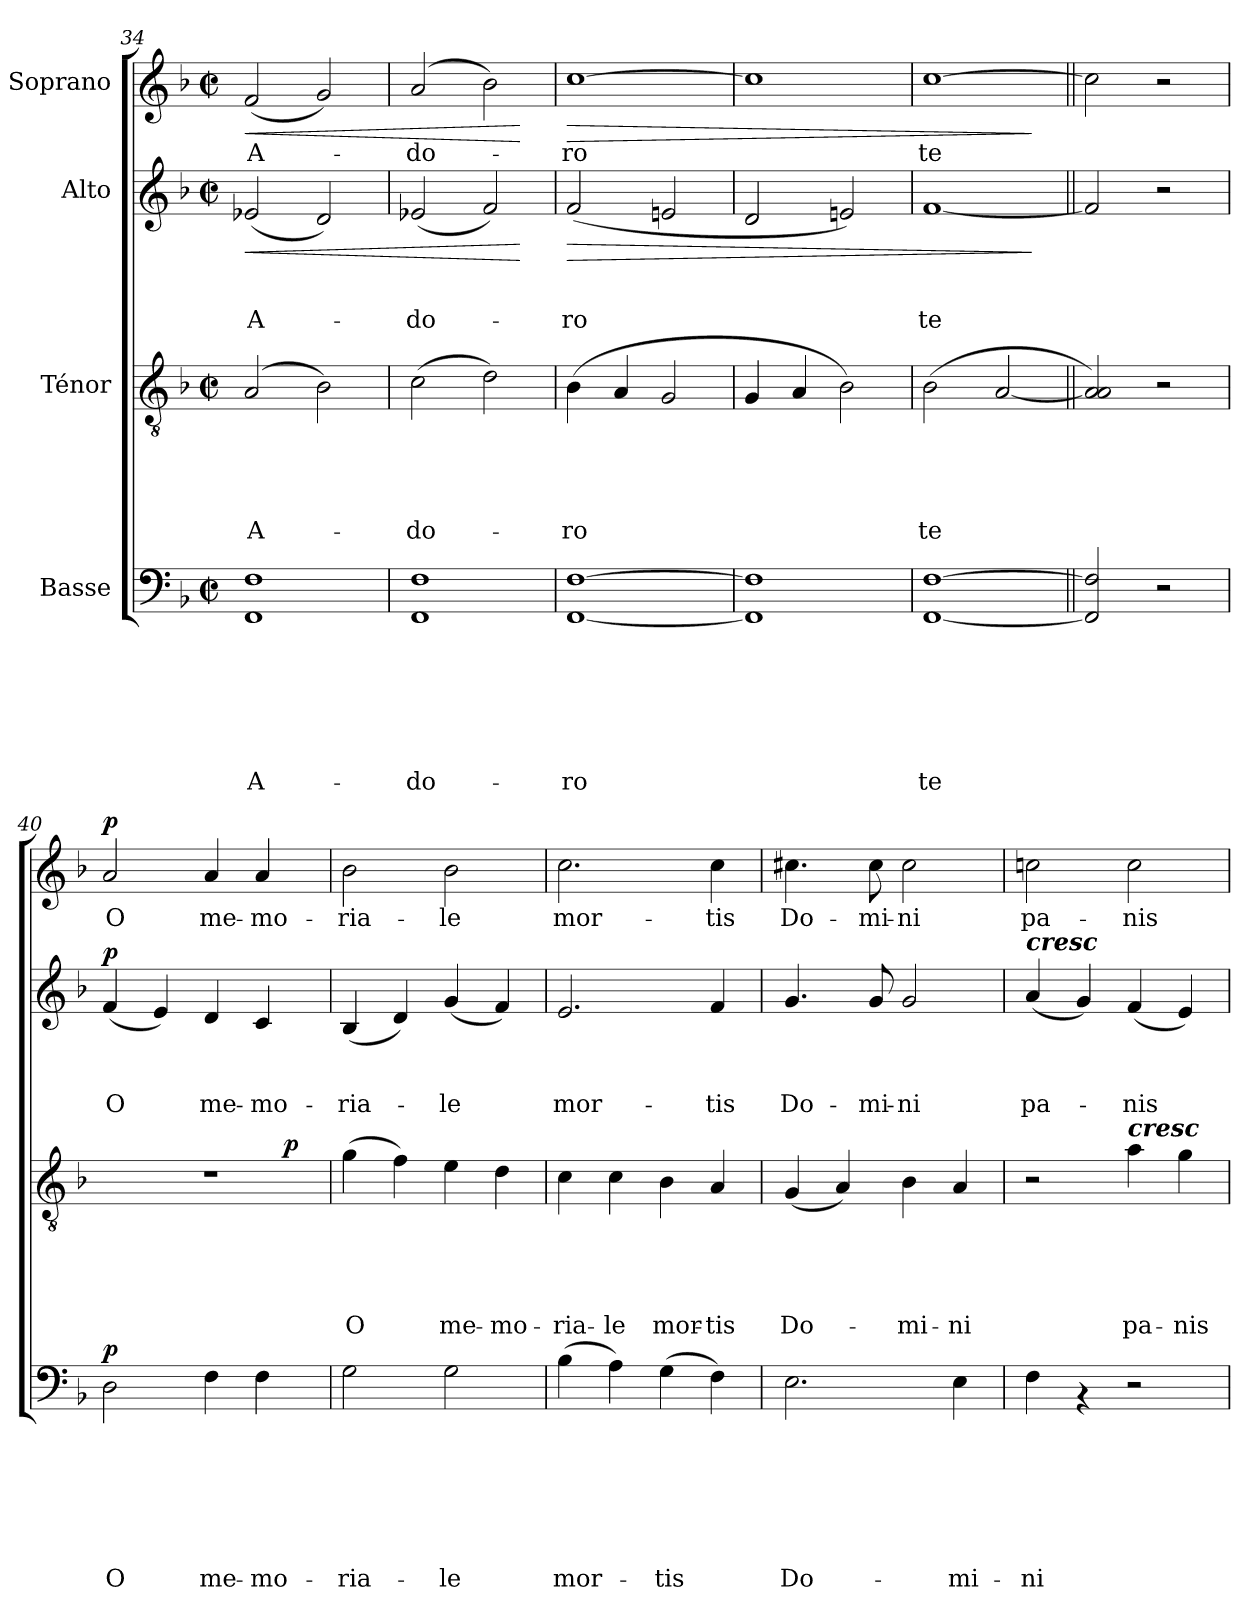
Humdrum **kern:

**kern	**text	**text	**text	**text	**text	**text	**text	**dynam	**kern	**text	**text	**text	**text	**text	**dynam	**kern	**text	**text	**text	**dynam	**kern	**text	**dynam
*part4	*part4	*part4	*part4	*part4	*part4	*part4	*part4	*part4	*part3	*part3	*part3	*part3	*part3	*part3	*part3	*part2	*part2	*part2	*part2	*part2	*part1	*part1	*part1
*staff4	*staff4	*staff4	*staff4	*staff4	*staff4	*staff4	*staff4	*staff4	*staff3	*staff3	*staff3	*staff3	*staff3	*staff3	*staff3	*staff2	*staff2	*staff2	*staff2	*staff2	*staff1	*staff1	*staff1
*I"Basse	*	*	*	*	*	*	*	*	*I"Ténor	*	*	*	*	*	*	*I"Alto	*	*	*	*	*I"Soprano	*	*
*clefF4	*	*	*	*	*	*	*	*	*clefGv2	*	*	*	*	*	*	*clefG2	*	*	*	*	*clefG2	*	*
*k[b-]	*	*	*	*	*	*	*	*	*k[b-]	*	*	*	*	*	*	*k[b-]	*	*	*	*	*k[b-]	*	*
*F:	*	*	*	*	*	*	*	*	*F:	*	*	*	*	*	*	*F:	*	*	*	*	*F:	*	*
*M2/2	*	*	*	*	*	*	*	*	*M2/2	*	*	*	*	*	*	*M2/2	*	*	*	*	*M2/2	*	*
*met(c|)	*	*	*	*	*	*	*	*	*met(c|)	*	*	*	*	*	*	*met(c|)	*	*	*	*	*met(c|)	*	*
=34	=34	=34	=34	=34	=34	=34	=34	=34	=34	=34	=34	=34	=34	=34	=34	=34	=34	=34	=34	=34	=34	=34	=34
!	!	!	!	!	!	!	!LO:LY:b	!	!	!	!	!	!	!LO:LY:b	!	!	!	!	!LO:LY:b	!LO:HP:b	!	!LO:LY:b	!LO:HP:b
1FF 1F	.	.	.	.	.	.	A-	.	(<2A/	.	.	.	.	A-	.	(<2e-X/	.	.	A-	<	(<2f/	A-	<
.	.	.	.	.	.	.	.	.	2B-\)	.	.	.	.	.	.	2d/)	.	.	.	.	2g/)	.	.
=35	=35	=35	=35	=35	=35	=35	=35	=35	=35	=35	=35	=35	=35	=35	=35	=35	=35	=35	=35	=35	=35	=35	=35
!	!	!	!	!	!	!	!LO:LY:b	!	!	!	!	!	!	!LO:LY:b	!	!	!	!	!LO:LY:b	!	!	!LO:LY:b	!
1FF 1F	.	.	.	.	.	.	-do-	.	(>2c\	.	.	.	.	-do-	.	(<2e-X/	.	.	-do-	.	(<2a/	-do-	.
.	.	.	.	.	.	.	.	.	2d\)	.	.	.	.	.	.	2f/)	.	.	.	.	2b-\)	.	.
.	.	.	.	.	.	.	.	.	.	.	.	.	.	.	.	.	.	.	.	[	.	.	[
=36	=36	=36	=36	=36	=36	=36	=36	=36	=36	=36	=36	=36	=36	=36	=36	=36	=36	=36	=36	=36	=36	=36	=36
!	!	!	!	!	!	!	!LO:LY:b	!	!	!	!	!	!	!LO:LY:b	!	!	!	!	!LO:LY:b	!LO:HP:b	!	!LO:LY:b	!LO:HP:b
[<1FF [>1F	.	.	.	.	.	.	-ro	.	(>4B-\	.	.	.	.	-ro	.	(<2f/	.	.	-ro	>	[>1cc	-ro	>
.	.	.	.	.	.	.	.	.	4A/	.	.	.	.	.	.	.	.	.	.	.	.	.	.
.	.	.	.	.	.	.	.	.	2G/	.	.	.	.	.	.	2en/	.	.	.	.	.	.	.
=37	=37	=37	=37	=37	=37	=37	=37	=37	=37	=37	=37	=37	=37	=37	=37	=37	=37	=37	=37	=37	=37	=37	=37
1FF] 1F]	.	.	.	.	.	.	.	.	4G/	.	.	.	.	.	.	2d/	.	.	.	.	1cc]	.	.
.	.	.	.	.	.	.	.	.	4A/	.	.	.	.	.	.	.	.	.	.	.	.	.	.
.	.	.	.	.	.	.	.	.	2B-\)	.	.	.	.	.	.	2en/)	.	.	.	.	.	.	.
=38	=38	=38	=38	=38	=38	=38	=38	=38	=38	=38	=38	=38	=38	=38	=38	=38	=38	=38	=38	=38	=38	=38	=38
!	!	!	!	!	!	!	!LO:LY:b	!	!	!	!	!	!	!LO:LY:b	!	!	!	!	!LO:LY:b	!	!	!LO:LY:b	!
[<1FF [>1F	.	.	.	.	.	.	te	.	(>2B-\	.	.	.	.	te	.	[<1f	.	.	te	.	[>1cc	te	.
.	.	.	.	.	.	.	.	.	[<2A/	.	.	.	.	.	.	.	.	.	.	.	.	.	.
.	.	.	.	.	.	.	.	.	.	.	.	.	.	.	.	.	.	.	.	]	.	.	]
=39||	=39||	=39||	=39||	=39||	=39||	=39||	=39||	=39||	=39||	=39||	=39||	=39||	=39||	=39||	=39||	=39||	=39||	=39||	=39||	=39||	=39||	=39||	=39||
2FF/] 2F/]	.	.	.	.	.	.	.	.	2A/] 2A/)	.	.	.	.	.	.	2f/]	.	.	.	.	2cc\]	.	.
2r	.	.	.	.	.	.	.	.	2r	.	.	.	.	.	.	2r	.	.	.	.	2r	.	.
!!LO:PB:g=z
=40	=40	=40	=40	=40	=40	=40	=40	=40	=40	=40	=40	=40	=40	=40	=40	=40	=40	=40	=40	=40	=40	=40	=40
!	!	!	!	!	!	!	!LO:LY:b	!LO:DY:a	!	!	!	!	!	!	!	!	!	!	!LO:LY:b	!LO:DY:a	!	!LO:LY:b	!LO:DY:a
*	*	*	*	*	*	*	*	*	*^	*	*	*	*	*	*	*	*	*	*	*	*	*	*
2D\	.	.	.	.	.	.	O	p	1r	2ryy	.	.	.	.	.	.	(<4f/	.	.	O	p	2a/	O	p
.	.	.	.	.	.	.	.	.	.	.	.	.	.	.	.	.	4e/)	.	.	.	.	.	.	.
!	!	!	!	!	!	!	!LO:LY:b	!	!	!	!	!	!	!	!	!	!	!	!	!LO:LY:b	!	!	!LO:LY:b	!
4F\	.	.	.	.	.	.	me-	.	.	4ryy	.	.	.	.	.	.	4d/	.	.	me-	.	4a/	me-	.
!	!	!	!	!	!	!	!LO:LY:b	!	!	!	!	!	!	!	!	!	!	!	!	!LO:LY:b	!	!	!LO:LY:b	!
4F\	.	.	.	.	.	.	-mo-	.	.	16.ryy	.	.	.	.	.	.	4c/	.	.	-mo-	.	4a/	-mo-	.
!	!	!	!	!	!	!	!	!	!	!	!	!	!	!	!	!LO:DY:a	!	!	!	!	!	!	!	!
.	.	.	.	.	.	.	.	.	.	8ryy	.	.	.	.	.	p	.	.	.	.	.	.	.	.
.	.	.	.	.	.	.	.	.	.	32ryy	.	.	.	.	.	.	.	.	.	.	.	.	.	.
=41	=41	=41	=41	=41	=41	=41	=41	=41	=41	=41	=41	=41	=41	=41	=41	=41	=41	=41	=41	=41	=41	=41	=41	=41
!	!	!	!	!	!	!	!LO:LY:b	!	!	!	!	!	!	!	!LO:LY:b	!	!	!	!	!LO:LY:b	!	!	!LO:LY:b	!
*	*	*	*	*	*	*	*	*	*v	*v	*	*	*	*	*	*	*	*	*	*	*	*	*	*
2G\	.	.	.	.	.	.	-ria-	.	(>4g\	.	.	.	.	O	.	(<4B-/	.	.	-ria-	.	2b-\	-ria-	.
.	.	.	.	.	.	.	.	.	4f\)	.	.	.	.	.	.	4d/)	.	.	.	.	.	.	.
!	!	!	!	!	!	!	!LO:LY:b	!	!	!	!	!	!	!LO:LY:b	!	!	!	!	!LO:LY:b	!	!	!LO:LY:b	!
2G\	.	.	.	.	.	.	-le	.	4e\	.	.	.	.	me-	.	(<4g/	.	.	-le	.	2b-\	-le	.
!	!	!	!	!	!	!	!	!	!	!	!	!	!	!LO:LY:b	!	!	!	!	!	!	!	!	!
.	.	.	.	.	.	.	.	.	4d\	.	.	.	.	-mo-	.	4f/)	.	.	.	.	.	.	.
=42	=42	=42	=42	=42	=42	=42	=42	=42	=42	=42	=42	=42	=42	=42	=42	=42	=42	=42	=42	=42	=42	=42	=42
!	!	!	!	!	!	!	!LO:LY:b	!	!	!	!	!	!	!LO:LY:b	!	!	!	!	!LO:LY:b	!	!	!LO:LY:b	!
(>4B-\	.	.	.	.	.	.	mor-	.	4c\	.	.	.	.	-ria-	.	2.e/	.	.	mor-	.	2.cc\	mor-	.
!	!	!	!	!	!	!	!	!	!	!	!	!	!	!LO:LY:b	!	!	!	!	!	!	!	!	!
4A\)	.	.	.	.	.	.	.	.	4c\	.	.	.	.	-le	.	.	.	.	.	.	.	.	.
!	!	!	!	!	!	!	!LO:LY:b	!	!	!	!	!	!	!LO:LY:b	!	!	!	!	!	!	!	!	!
(>4G\	.	.	.	.	.	.	-tis	.	4B-\	.	.	.	.	mor-	.	.	.	.	.	.	.	.	.
!	!	!	!	!	!	!	!	!	!	!	!	!	!	!LO:LY:b	!	!	!	!	!LO:LY:b	!	!	!LO:LY:b	!
4F\)	.	.	.	.	.	.	.	.	4A/	.	.	.	.	-tis	.	4f/	.	.	-tis	.	4cc\	-tis	.
=43	=43	=43	=43	=43	=43	=43	=43	=43	=43	=43	=43	=43	=43	=43	=43	=43	=43	=43	=43	=43	=43	=43	=43
!	!	!	!	!	!	!	!LO:LY:b	!	!	!	!	!	!	!LO:LY:b	!	!	!	!	!LO:LY:b	!	!	!LO:LY:b	!
2.E\	.	.	.	.	.	.	Do-	.	(<4G/	.	.	.	.	Do-	.	4.g/	.	.	Do-	.	4.cc#X\	Do-	.
.	.	.	.	.	.	.	.	.	4A/)	.	.	.	.	.	.	.	.	.	.	.	.	.	.
!	!	!	!	!	!	!	!	!	!	!	!	!	!	!	!	!	!	!	!LO:LY:b	!	!	!LO:LY:b	!
.	.	.	.	.	.	.	.	.	.	.	.	.	.	.	.	8g/	.	.	-mi-	.	8cc#\	-mi-	.
!	!	!	!	!	!	!	!	!	!	!	!	!	!	!LO:LY:b	!	!	!	!	!LO:LY:b	!	!	!LO:LY:b	!
.	.	.	.	.	.	.	.	.	4B-\	.	.	.	.	-mi-	.	2g/	.	.	-ni	.	2cc#\	-ni	.
!	!	!	!	!	!	!	!LO:LY:b	!	!	!	!	!	!	!LO:LY:b	!	!	!	!	!	!	!	!	!
4E\	.	.	.	.	.	.	-mi-	.	4A/	.	.	.	.	-ni	.	.	.	.	.	.	.	.	.
=44	=44	=44	=44	=44	=44	=44	=44	=44	=44	=44	=44	=44	=44	=44	=44	=44	=44	=44	=44	=44	=44	=44	=44
!	!	!	!	!	!	!	!	!	!	!	!	!	!	!	!	!LO:TX:a:Bi:t=cresc	!	!	!	!	!	!	!
!	!	!	!	!	!	!	!LO:LY:b	!	!	!	!	!	!	!	!	!	!	!	!LO:LY:b	!	!	!LO:LY:b	!
4F\	.	.	.	.	.	.	-ni	.	2r	.	.	.	.	.	.	(<4a/	.	.	pa-	.	2ccn\	pa-	.
4rAA	.	.	.	.	.	.	.	.	.	.	.	.	.	.	.	4g/)	.	.	.	.	.	.	.
!	!	!	!	!	!	!	!	!	!LO:TX:a:Bi:t=cresc	!	!	!	!	!	!	!	!	!	!	!	!	!	!
!	!	!	!	!	!	!	!	!	!	!	!	!	!	!LO:LY:b	!	!	!	!	!LO:LY:b	!	!	!LO:LY:b	!
2r	.	.	.	.	.	.	.	.	4a\	.	.	.	.	pa-	.	(<4f/	.	.	-nis	.	2cc\	-nis	.
!	!	!	!	!	!	!	!	!	!	!	!	!	!	!LO:LY:b	!	!	!	!	!	!	!	!	!
.	.	.	.	.	.	.	.	.	4g\	.	.	.	.	-nis	.	4e/)	.	.	.	.	.	.	.
=	=	=	=	=	=	=	=	=	=	=	=	=	=	=	=	=	=	=	=	=	=	=	=
*-	*-	*-	*-	*-	*-	*-	*-	*-	*-	*-	*-	*-	*-	*-	*-	*-	*-	*-	*-	*-	*-	*-	*-
